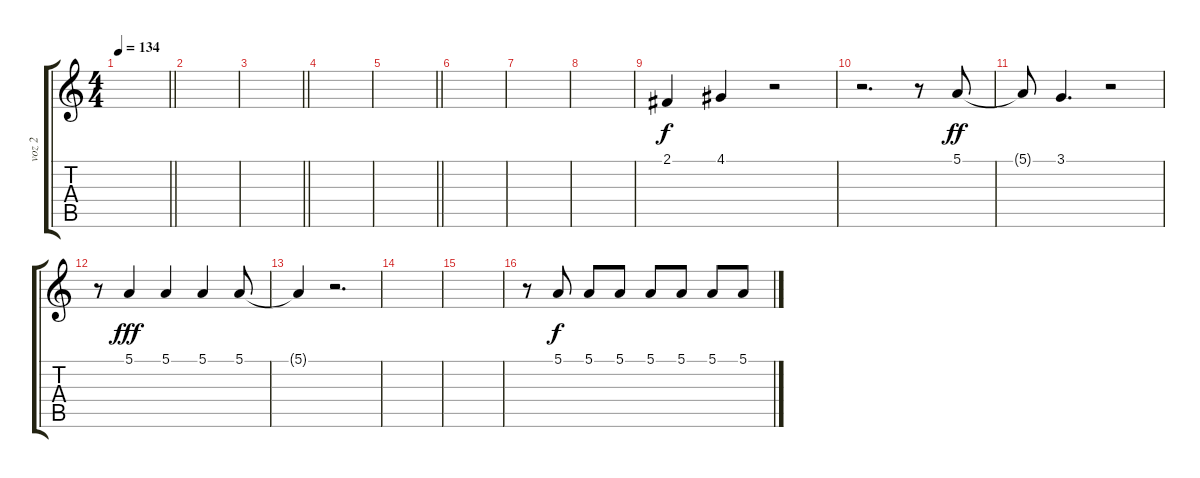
\track ("voz 2" "voz 2") {instrument flute}
\staff {score tabs}
\tuning (E4 B3 G3 D3 A2 E2) {hide}
\ts (4 4)
\tempo 134
\clef g2
\barLineRight lightlight
\ks c
|
|
\barLineRight lightlight
|
|
\barLineRight lightlight
|
|
|
|
2.1.4{dy f} 4.1.4 r.2 |
r.2{d} r.8 5.1.8{dy ff} |
5.1{t}.8 3.1.4{d} r.2 |
r.8 5.1.4{dy fff} 5.1.4 5.1.4 5.1.8 |
5.1{t}.4 r.2{d} |
|
|
r.8 5.1.8{dy f} 5.1.8 5.1.8 5.1.8 5.1.8 5.1.8 5.1.8
